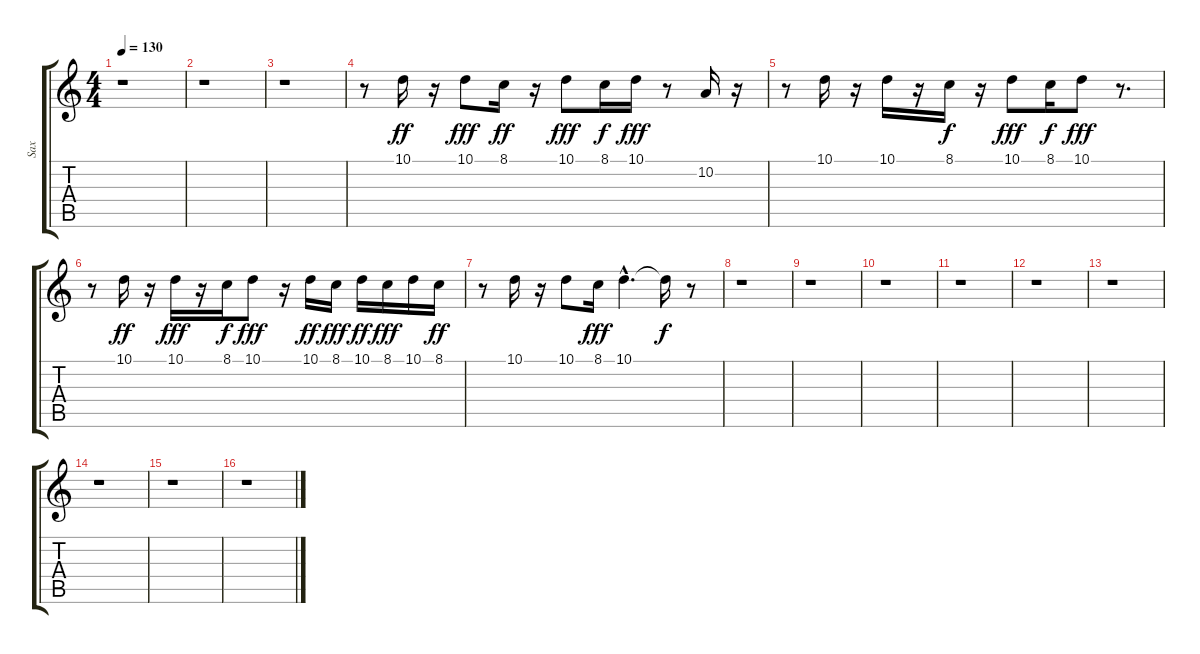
\track ("Sax" "Sax") {instrument altosax}
\staff {score tabs}
\tuning (E4 B3 G3 D3 A2 E2) {hide}
\ts (4 4)
\tempo 130
\clef g2
\ks c
r.1{dy ff instrument altosax} |
r.1 |
r.1 |
r.8 10.1.16 r.16 10.1.8{dy fff} 8.1.16{dy ff} r.16 10.1.8{dy fff} 8.1.16{dy f} 10.1.16{dy fff} r.8 10.2.16 r.16 |
r.8 10.1.16 r.16 10.1.16 r.16 8.1.16{dy f} r.16 10.1.8{dy fff} 8.1.16{dy f} 10.1.8{dy fff} r.8{d} |
r.8 10.1.16{dy ff} r.16 10.1.16{dy fff} r.16 8.1.16{dy f} 10.1.8{dy fff} r.16 10.1.16{dy ff} 8.1.16{dy fff} 10.1.16{dy ff} 8.1.16{dy fff} 10.1.16 8.1.16{dy ff} |
r.8 10.1.16 r.16 10.1.8 8.1.16{dy fff} 10.1{hac}.4{d} 10.1{t}.16{dy f} r.8 |
r.1 |
r.1 |
r.1 |
r.1 |
r.1 |
r.1 |
r.1 |
r.1 |
r.1
